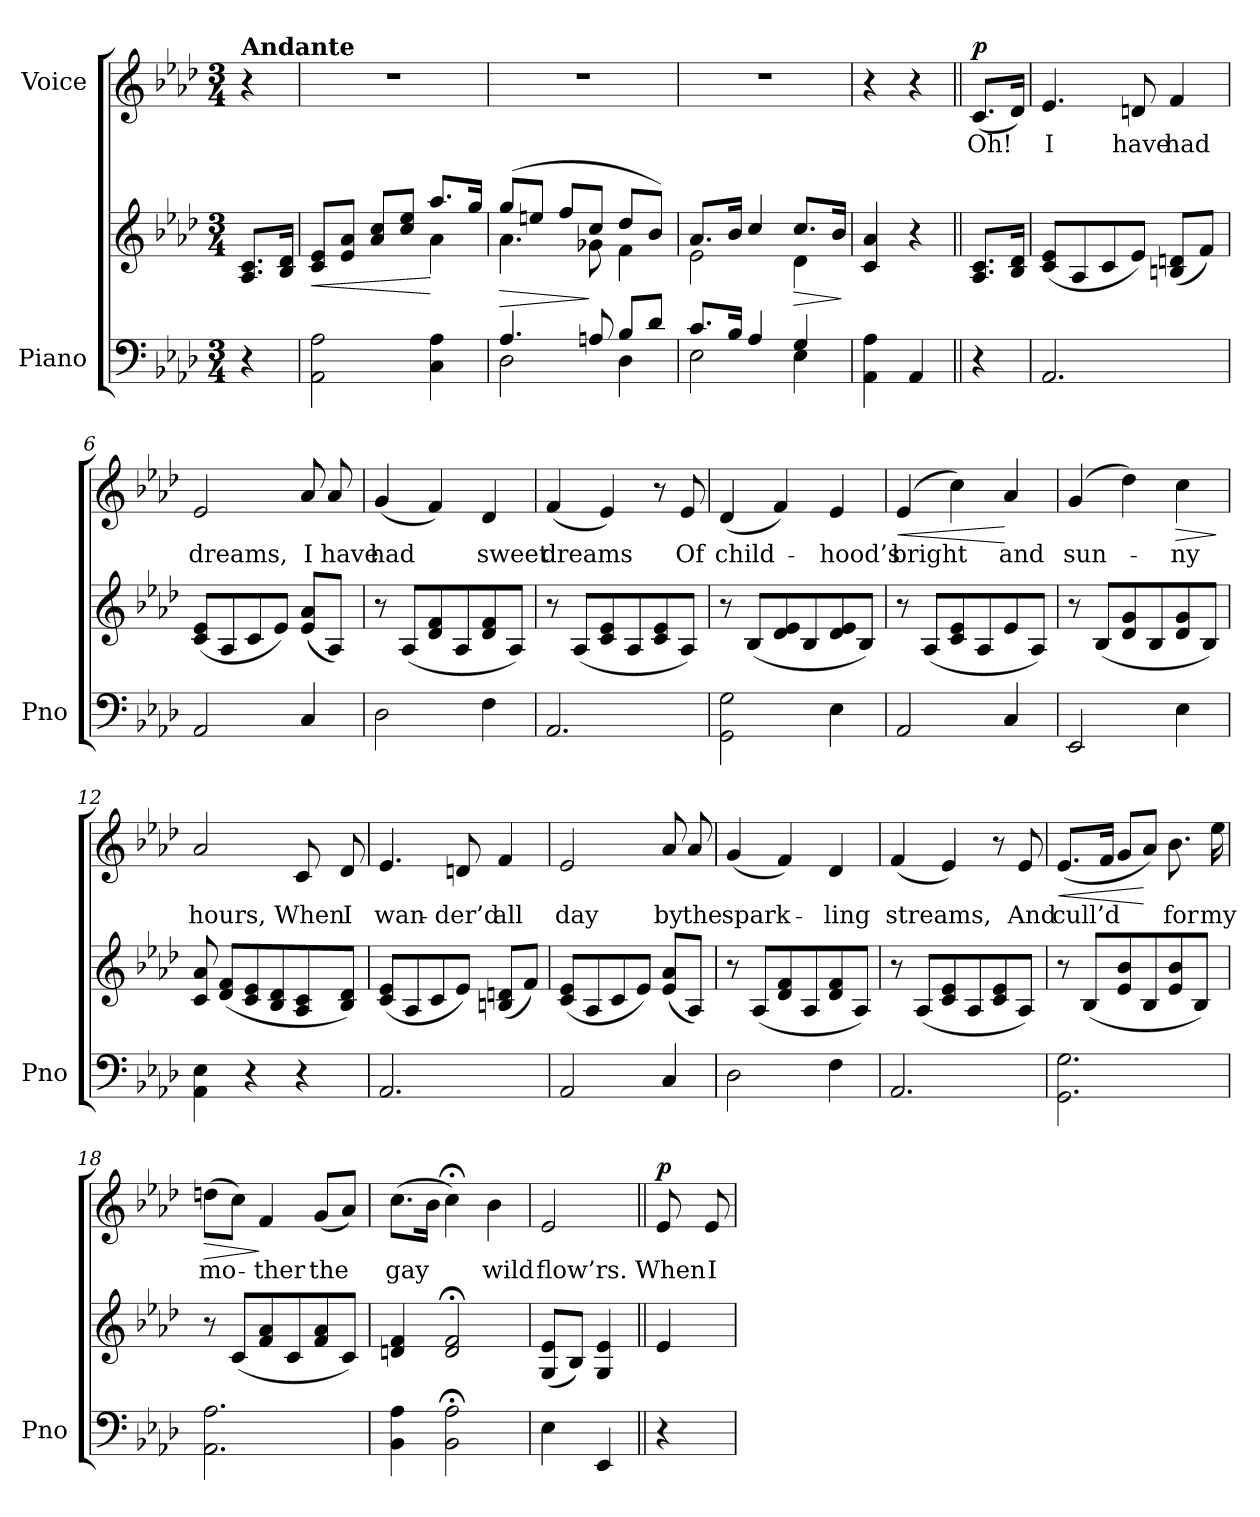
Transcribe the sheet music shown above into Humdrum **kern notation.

**kern	**kern	**dynam	**kern	**text	**dynam
*part2	*part2	*part2	*part1	*part1	*part1
*staff3	*staff2	*staff2/3	*staff1	*staff1	*staff1
*I"Piano	*	*	*I"Voice	*	*
*I'Pno	*	*	*	*	*
*clefF4	*clefG2	*	*clefG2	*	*
*k[b-e-a-d-]	*k[b-e-a-d-]	*	*k[b-e-a-d-]	*	*
*M3/4	*M3/4	*	*M3/4	*	*
=	=	=	=	=	=
!	!	!	!LO:TX:a:B:t=Andante	!	!
4r	8.A-/ 8.c/L	.	4r	.	.
.	16B-/ 16d-/Jk	.	.	.	.
=1	=1	=1	=1	=1	=1
!	!	!LO:HP:b	!	!	!
*	*^	*	*	*	*
2AA-\ 2A-\	8c/ 8e-/L	2ryy	<	2.r	.	.
.	8e-/ 8a-/J	.	.	.	.	.
.	8a-/ 8cc/L	.	.	.	.	.
.	8cc/ 8ee-/J	.	.	.	.	.
4C\ 4A-\	8.aa-/L	4a-\	[	.	.	.
.	16gg/Jk	.	.	.	.	.
=2	=2	=2	=2	=2	=2	=2
*^	*	*	*	*	*	*
!	!	!	!	!LO:HP:b	!	!	!
4.A-/	2D-\	(>8gg/L	4.a-\	>	2.r	.	.
.	.	8een/J	.	.	.	.	.
.	.	8ff/L	.	.	.	.	.
8An/	.	8cc/J	8g-X\	]	.	.	.
8B-/L	4D-\	8dd-/L	4f\	.	.	.	.
8d-/J	.	8b-/J)	.	.	.	.	.
=3	=3	=3	=3	=3	=3	=3	=3
8.c/L	2E-\	8.a-/L	2e-\	.	2.r	.	.
16B-/Jk	.	16b-/Jk	.	.	.	.	.
4A-/	.	4cc/	.	.	.	.	.
!	!	!	!	!LO:HP:b	!	!	!
4G/	4E-\	8.cc/L	4d-\	>	.	.	.
.	.	16b-/Jk	.	.	.	.	.
*v	*v	*	*	*	*	*	*
*	*v	*v	*	*	*	*
.	.	]	.	.	.
=4	=4	=4	=4	=4	=4
4AA-\ 4A-\	4c/ 4a-/	.	4r	.	.
4AA-/	4r	.	4r	.	.
!!LO:LB:g=z
=4X1||	=4X1||	=4X1||	=4X1||	=4X1||	=4X1||
!	!	!	!	!LO:LY:b	!LO:DY:a
4r	8.A-/ 8.c/L	.	(<8.c/L	Oh!	p
.	16B-/ 16d-/Jk	.	16d-/Jk)	.	.
=5	=5	=5	=5	=5	=5
*	*^	*	*	*	*
!	!	!	!	!	!LO:LY:b	!
2.AA-/	(<8c/ 8e-/L	8ryy	.	4.e-/	I	.
.	8A-/	2ryy	.	.	.	.
.	8c/	.	.	.	.	.
!	!	!	!	!	!LO:LY:b	!
.	8e-/J)	.	.	8dn/	have	.
!	!	!	!	!	!LO:LY:b	!
.	(<8Bn/ 8dn/L	.	.	4f/	had	.
.	8f/J)	8ryy	.	.	.	.
=6	=6	=6	=6	=6	=6	=6
!	!	!	!	!	!LO:LY:b	!
*	*v	*v	*	*	*	*
2AA-/	(<8c/ 8e-/L	.	2e-/	dreams,	.
.	8A-/	.	.	.	.
.	8c/	.	.	.	.
.	8e-/J)	.	.	.	.
!	!	!	!	!LO:LY:b	!
4C/	(<8e-/ 8a-/L	.	8a-/	I	.
!	!	!	!	!LO:LY:b	!
.	8A-/J)	.	8a-/	have	.
=7	=7	=7	=7	=7	=7
!	!	!	!	!LO:LY:b	!
2D-\	8r	.	(<4g/	had	.
.	(<8A-/L	.	.	.	.
.	8d-/ 8f/	.	4f/)	.	.
.	8A-/	.	.	.	.
!	!	!	!	!LO:LY:b	!
4F\	8d-/ 8f/	.	4d-/	sweet	.
.	8A-/J)	.	.	.	.
=8	=8	=8	=8	=8	=8
!	!	!	!	!LO:LY:b	!
2.AA-/	8r	.	(<4f/	dreams	.
.	(<8A-/L	.	.	.	.
.	8c/ 8e-/	.	4e-/)	.	.
.	8A-/	.	.	.	.
.	8c/ 8e-/	.	8r	.	.
!	!	!	!	!LO:LY:b	!
.	8A-/J)	.	8e-/	Of	.
=9	=9	=9	=9	=9	=9
!	!	!	!	!LO:LY:b	!
2GG\ 2G\	8r	.	(<4d-/	child-	.
.	(<8B-/L	.	.	.	.
.	8d-/ 8e-/	.	4f/)	.	.
.	8B-/	.	.	.	.
!	!	!	!	!LO:LY:b	!
4E-\	8d-/ 8e-/	.	4e-/	-hood’s	.
.	8B-/J)	.	.	.	.
!!LO:LB:g=z
=10	=10	=10	=10	=10	=10
!	!	!	!	!LO:LY:b	!LO:HP:b
2AA-/	8r	.	(>4e-/	bright	<
.	(<8A-/L	.	.	.	.
.	8c/ 8e-/	.	4cc\)	.	.
.	8A-/	.	.	.	.
!	!	!	!	!LO:LY:b	!
4C/	8e-/	.	4a-/	and	[
.	8A-/J)	.	.	.	.
=11	=11	=11	=11	=11	=11
!	!	!	!	!LO:LY:b	!
2EE-/	8r	.	(>4g/	sun-	.
.	(<8B-/L	.	.	.	.
.	8d-/ 8g/	.	4dd-\)	.	.
.	8B-/	.	.	.	.
!	!	!	!	!LO:LY:b	!LO:HP:b
4E-\	8d-/ 8g/	.	4cc\	-ny	>
.	8B-/J)	.	.	.	.
.	.	.	.	.	]
=12	=12	=12	=12	=12	=12
!	!	!	!	!LO:LY:b	!
4AA-\ 4E-\	8c/ 8a-/	.	2a-/	hours,	.
.	(<8d-/ 8f/L	.	.	.	.
4r	8c/ 8e-/	.	.	.	.
.	8B-/ 8d-/	.	.	.	.
!	!	!	!	!LO:LY:b	!
4r	8A-/ 8c/	.	8c/	When	.
!	!	!	!	!LO:LY:b	!
.	8B-/ 8d-/J)	.	8d-/	I	.
=13	=13	=13	=13	=13	=13
!	!	!	!	!LO:LY:b	!
2.AA-/	(<8c/ 8e-/L	.	4.e-/	wan-	.
.	8A-/	.	.	.	.
.	8c/	.	.	.	.
!	!	!	!	!LO:LY:b	!
.	8e-/J)	.	8dn/	-der’d	.
!	!	!	!	!LO:LY:b	!
.	(<8Bn/ 8dn/L	.	4f/	all	.
.	8f/J)	.	.	.	.
=14	=14	=14	=14	=14	=14
!	!	!	!	!LO:LY:b	!
2AA-/	(<8c/ 8e-/L	.	2e-/	day	.
.	8A-/	.	.	.	.
.	8c/	.	.	.	.
.	8e-/J)	.	.	.	.
!	!	!	!	!LO:LY:b	!
4C/	(<8e-/ 8a-/L	.	8a-/	by	.
!	!	!	!	!LO:LY:b	!
.	8A-/J)	.	8a-/	the	.
!!LO:LB:g=z
=15	=15	=15	=15	=15	=15
!	!	!	!	!LO:LY:b	!
2D-\	8r	.	(<4g/	spark-	.
.	(<8A-/L	.	.	.	.
.	8d-/ 8f/	.	4f/)	.	.
.	8A-/	.	.	.	.
!	!	!	!	!LO:LY:b	!
4F\	8d-/ 8f/	.	4d-/	-ling	.
.	8A-/J)	.	.	.	.
=16	=16	=16	=16	=16	=16
!	!	!	!	!LO:LY:b	!
2.AA-/	8r	.	(<4f/	streams,	.
.	(<8A-/L	.	.	.	.
.	8c/ 8e-/	.	4e-/)	.	.
.	8A-/	.	.	.	.
.	8c/ 8e-/	.	8r	.	.
!	!	!	!	!LO:LY:b	!
.	8A-/J)	.	8e-/	And	.
=17	=17	=17	=17	=17	=17
!	!	!	!	!LO:LY:b	!LO:HP:b
2.GG\ 2.G\	8r	.	(<8.e-/L	cull’d	<
.	(<8B-/L	.	.	.	.
.	.	.	16f/Jk	.	.
.	8e-/ 8b-/	.	8g/L	.	.
.	8B-/	.	8a-/J)	.	[
!	!	!	!	!LO:LY:b	!
.	8e-/ 8b-/	.	8.b-\	for	.
.	8B-/J)	.	.	.	.
!	!	!	!	!LO:LY:b	!
.	.	.	16ee-\	my	.
=18	=18	=18	=18	=18	=18
!	!	!	!	!LO:LY:b	!LO:HP:b
2.AA-\ 2.A-\	8r	.	(>8ddn\L	mo-	>
.	(<8c/L	.	8cc\J)	.	.
!	!	!	!	!LO:LY:b	!
.	8f/ 8a-/	.	4f/	-ther	]
.	8c/	.	.	.	.
!	!	!	!	!LO:LY:b	!
.	8f/ 8a-/	.	(<8g/L	the	.
.	8c/J)	.	8a-/J)	.	.
=19	=19	=19	=19	=19	=19
!	!	!	!	!LO:LY:b	!
4BB-\ 4A-\	4dn/ 4f/	.	(>8.cc\L	gay	.
.	.	.	16b-\Jk	.	.
2BB-\;< 2A-\;<	2d/;< 2f/;<	.	4cc;<\)	.	.
!	!	!	!	!LO:LY:b	!
.	.	.	4b-\	wild	.
=20	=20	=20	=20	=20	=20
!	!	!	!	!LO:LY:b	!
4E-\	(<8G/ 8e-/L	.	2e-/	flow’rs.	.
.	8B-/J)	.	.	.	.
4EE-/	4G/ 4e-/	.	.	.	.
!!LO:PB:g=z
=20X2||	=20X2||	=20X2||	=20X2||	=20X2||	=20X2||
!	!	!	!	!LO:LY:b	!LO:DY:a
4r	4e-/	.	8e-/	When	p
!	!	!	!	!LO:LY:b	!
.	.	.	8e-/	I	.
=	=	=	=	=	=
*-	*-	*-	*-	*-	*-
